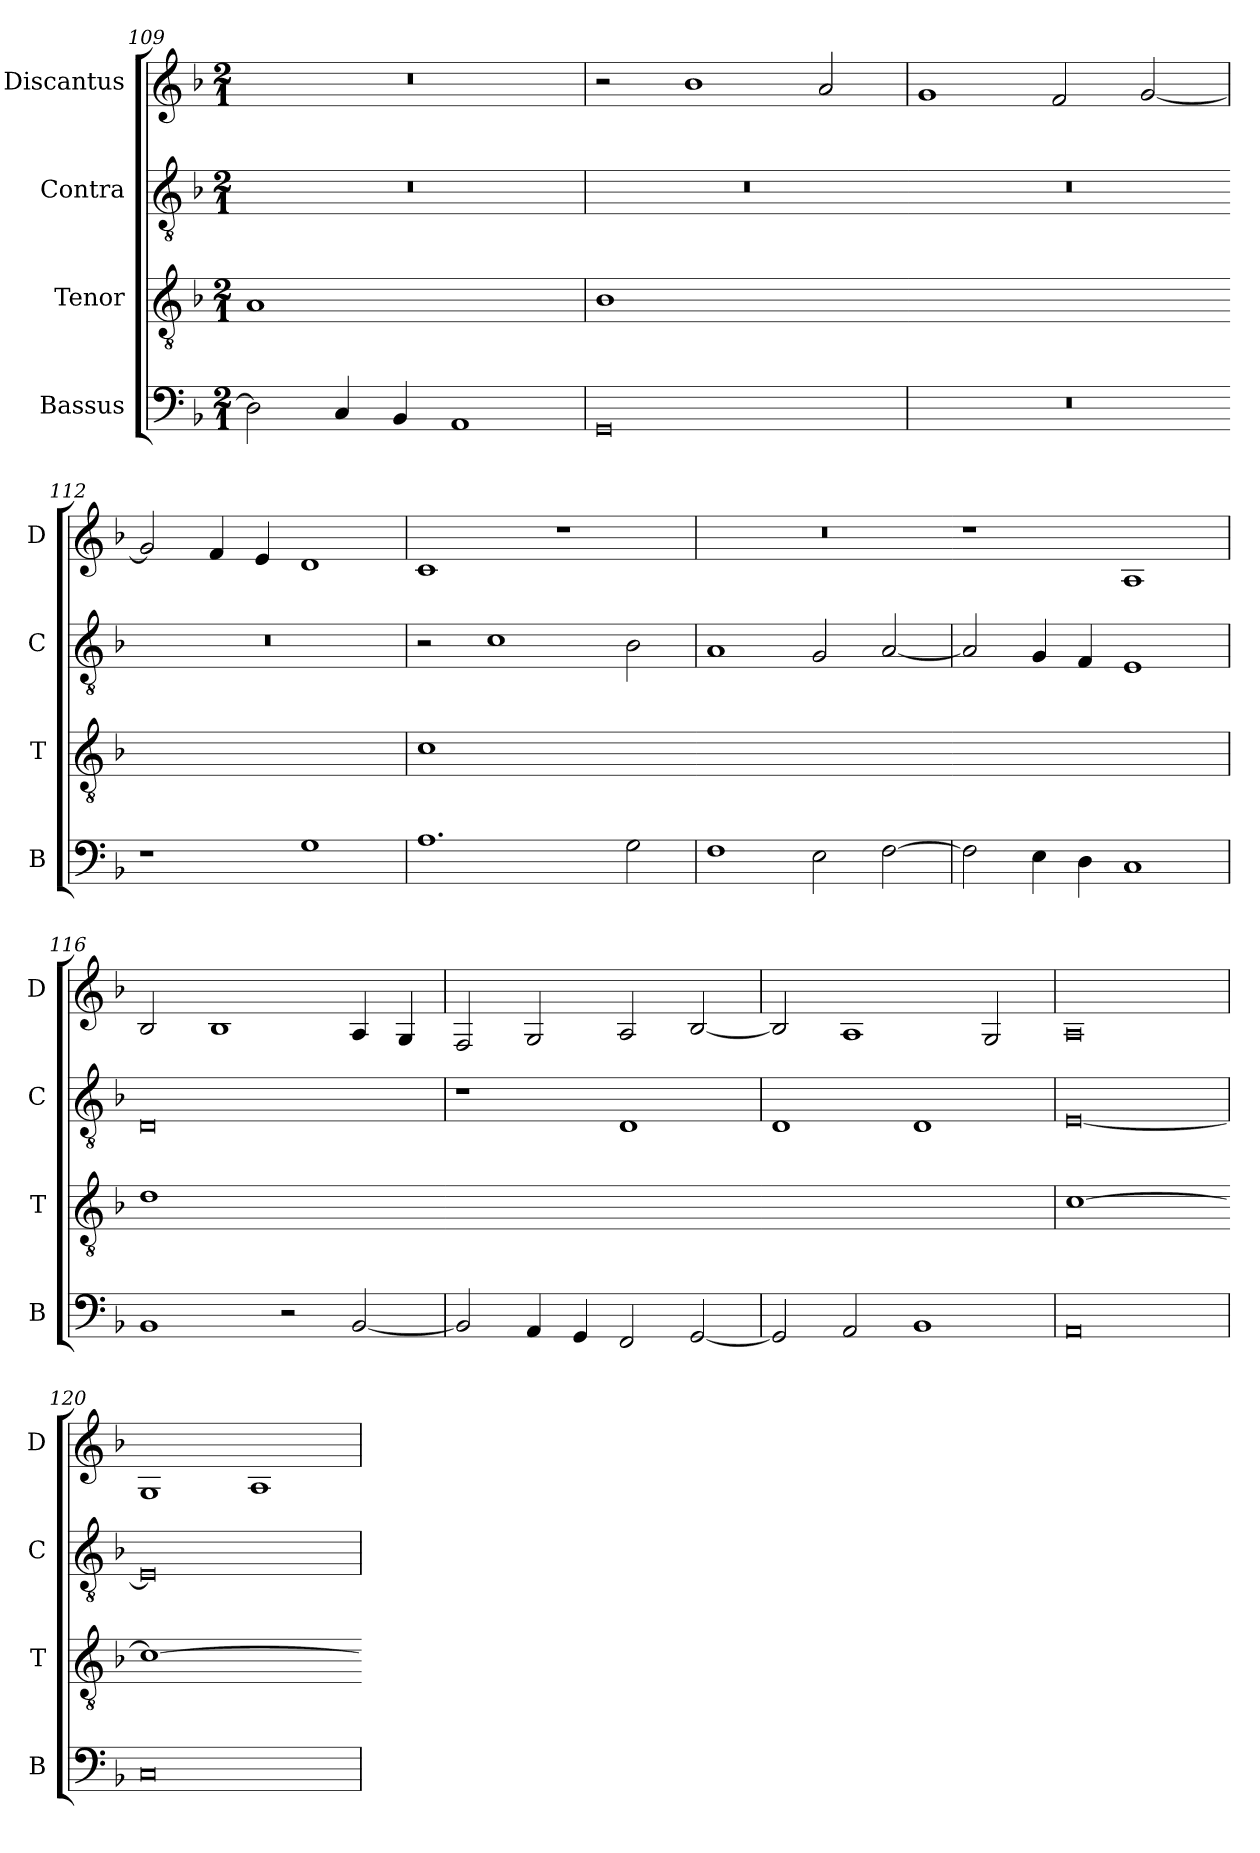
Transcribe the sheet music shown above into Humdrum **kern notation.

**kern	**kern	**kern	**kern
*part4	*part3	*part2	*part1
*staff4	*staff3	*staff2	*staff1
*I"Bassus	*I"Tenor	*I"Contra	*I"Discantus
*I'B	*I'T	*I'C	*I'D
*clefF4	*clefGv2	*clefGv2	*clefG2
*k[b-]	*k[b-]	*k[b-]	*k[b-]
*M2/1	*M2/1	*M2/1	*M2/1
=109	=109	=109	=109
!	!LO:N:vis=1	!	!
2D\]	0A	0r	0r
4C/	.	.	.
4BB-/	.	.	.
1AA	.	.	.
=110	=110	=110	=110
!	!LO:N:vis=1	!	!
0GG	[y0B-	0r	2r
.	.	.	1b-
.	.	.	2a/
=111	=111-	=111	=111
!	!LO:N:vis=1	!	!
0r	0B-yy_	0r	1g
.	.	.	2f/
.	.	.	[2g/
=112	=112-	=112	=112
!	!LO:N:vis=1	!	!
1r	0B-yy]	0r	2g/]
.	.	.	4f/
.	.	.	4e/
1G	.	.	1d
=113	=113	=113	=113
!	!LO:N:vis=1	!	!
1.A	[y0c	2r	1c
.	.	1c	.
.	.	.	1r
2G\	.	2B-\	.
=114	=114-	=114	=114
!	!LO:N:vis=1	!	!
1F	0cyy_	1A	0r
2E\	.	2G/	.
[2F\	.	[2A/	.
=115	=115-	=115	=115
!	!LO:N:vis=1	!	!
2F\]	0cyy]	2A/]	1r
4E\	.	4G/	.
4D\	.	4F/	.
1C	.	1E	1A
=116	=116	=116	=116
!	!LO:N:vis=1	!	!
1BB-	[y0d	0D	2B-/
.	.	.	1B-
2r	.	.	.
[2BB-/	.	.	4A/
.	.	.	4G/
=117	=117-	=117	=117
!	!LO:N:vis=1	!	!
2BB-/]	0dyy_	1r	2F/
4AA/	.	.	2G/
4GG/	.	.	.
2FF/	.	1D	2A/
[2GG/	.	.	[2B-/
=118	=118-	=118	=118
!	!LO:N:vis=1	!	!
2GG/]	0dyy]	1D	2B-/]
2AA/	.	.	1A
1BB-	.	1D	.
.	.	.	2G/
=119	=119	=119	=119
!	!LO:N:vis=1	!	!
0AA	[0c	[0E	0A
=120	=120-	=120	=120
!	!LO:N:vis=1	!	!
0C	0c_	0E]	1G
.	.	.	1A
=	=-	=	=
*-	*-	*-	*-
